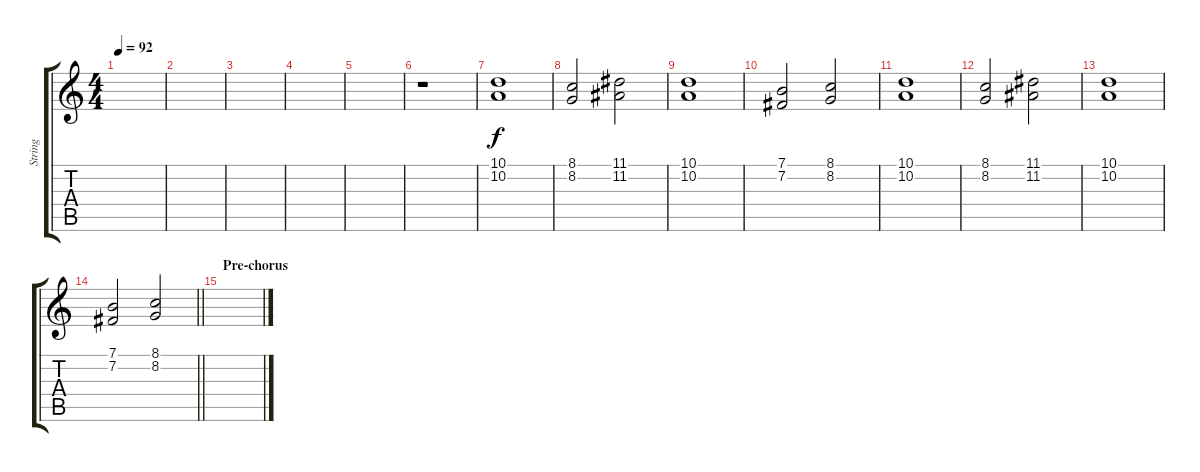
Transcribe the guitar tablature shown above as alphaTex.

\track ("String" "String") {instrument synthstrings1}
\staff {score tabs}
\tuning (E4 B3 G3 D3 A2 E2) {hide}
\ts (4 4)
\tempo 92
\clef g2
\ks c
|
|
|
|
|
r.1{volume 8} |
(10.1 10.2).1{volume 10} |
(8.1 8.2).2 (11.1 11.2).2 |
(10.1 10.2).1 |
(7.1 7.2).2 (8.1 8.2).2 |
(10.1 10.2).1 |
(8.1 8.2).2 (11.1 11.2).2 |
(10.1 10.2).1 |
\barLineRight lightlight
(7.1 7.2).2 (8.1 8.2).2 |
\section ("" "Pre-chorus")
